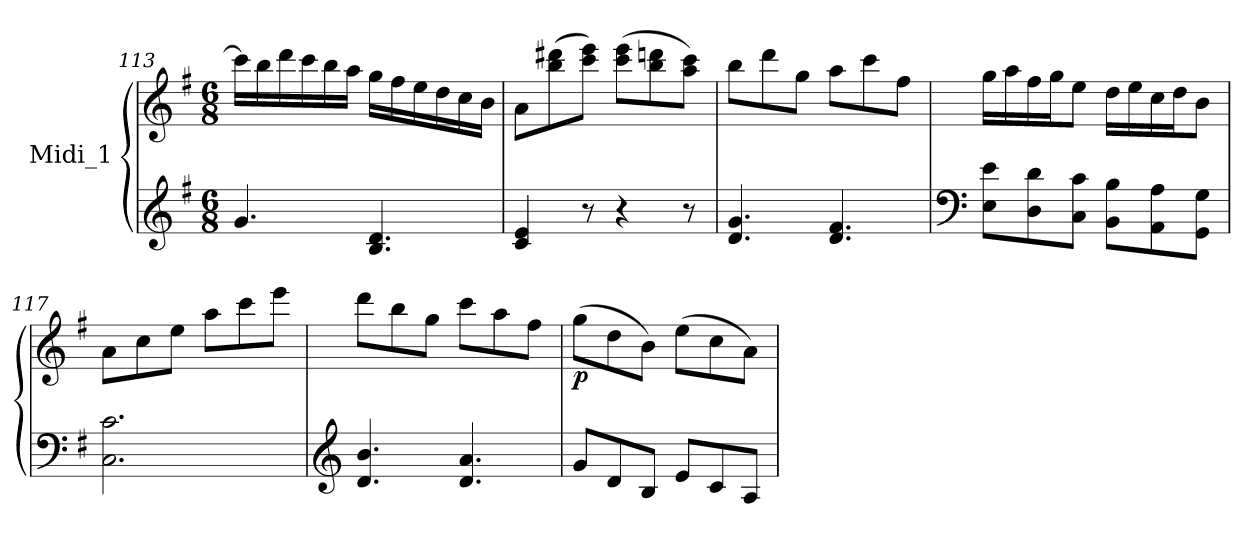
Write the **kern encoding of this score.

**kern	**kern	**dynam
*part1	*part1	*part1
*staff2	*staff1	*staff1/2
*I"Midi_1	*	*
*clefG2	*clefG2	*
*k[f#]	*k[f#]	*
*G:	*G:	*
*M6/8	*M6/8	*
=113	=113	=113
*^	*	*
4.g/	2ryy	16ccc\LL]	.
.	.	16bb\	.
.	.	16ddd\	.
.	.	16ccc\	.
.	.	16bb\	.
.	.	16aa\JJ	.
4.B/ 4.d/	.	16gg\LL	.
.	.	16ff#\	.
.	4ryy	16ee\	.
.	.	16dd\	.
.	.	16cc\	.
.	.	16b\JJ	.
*v	*v	*	*
!!LO:LB:g=z
=114	=114	=114
4c/ 4e/	8a\L	.
.	(>8bb\ 8ddd#X\	.
8r	8ccc\ 8eee\J)	.
4r	(>8ccc\ 8eee\L	.
.	8bb\ 8dddn\	.
8r	8aa\ 8ccc\J)	.
=115	=115	=115
4.d/ 4.g/	8bb\L	.
.	8ddd\	.
.	8gg\J	.
4.d/ 4.f#/	8aa\L	.
.	8ccc\	.
.	8ff#\J	.
=116	=116	=116
*clefF4	*	*
8E\ 8e\L	16gg\LL	.
.	16aa\	.
8D\ 8d\	16ff#\	.
.	16gg\J	.
8C\ 8c\J	8ee\J	.
8BB\ 8B\L	16dd\LL	.
.	16ee\	.
8AA\ 8A\	16cc\	.
.	16dd\J	.
8GG\ 8G\J	8b\J	.
=117	=117	=117
2.C\ 2.c\	8a\L	.
.	8cc\	.
.	8ee\J	.
.	8aa\L	.
.	8ccc\	.
.	8eee\J	.
!!LO:LB:g=z
=118	=118	=118
*clefG2	*	*
4.d/ 4.b/	8ddd\L	.
.	8bb\	.
.	8gg\J	.
4.d/ 4.a/	8ccc\L	.
.	8aa\	.
.	8ff#\J	.
=119	=119	=119
!	!	!LO:DY:b
8g/L	(>8gg\L	p
8d/	8dd\	.
8B/J	8b\J)	.
8e/L	(>8ee\L	.
8c/	8cc\	.
8A/J	8a\J)	.
=	=	=
*-	*-	*-
